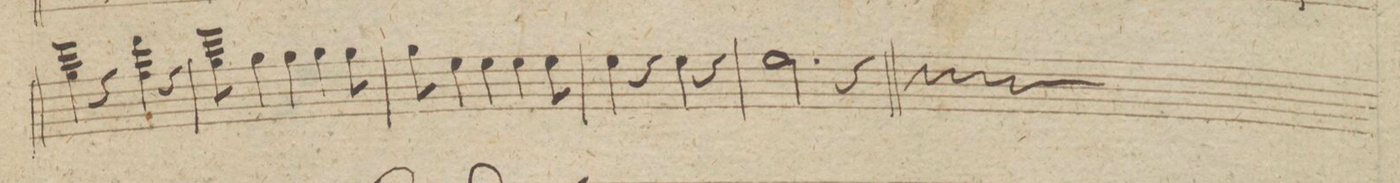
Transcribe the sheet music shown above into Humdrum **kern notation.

**kern	**dynam
*I"Violino 1mo	*
*clefG2	*
*k[f#c#g#d#]	*
*met(c|)	*
*M2/2	*
4eee\ 4gg#\	.
4r	.
4ddd#\ 4ff#\	.
4r	.
=105	=105
8eee\ 8gg#\	.
4gg#\	.
4gg#\	.
4gg#\	.
8gg#\	.
=106	=106
8gg#\	.
4ee\	.
4ee\	.
4ee\	.
8ee\	.
=107	=107
4ee\	.
4r	.
4ee\	.
4r	.
=108	=108
2.ee\	.
4r	.
==	==
*-	*-
